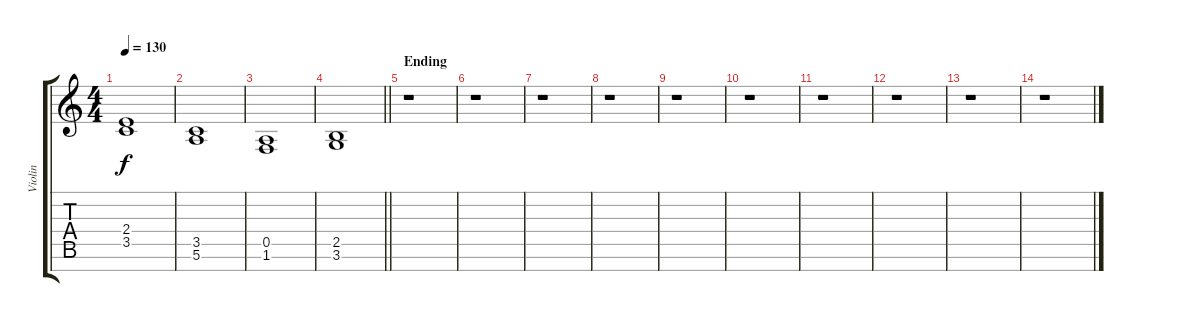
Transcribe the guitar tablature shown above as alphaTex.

\track ("Violin" "Violin") {instrument violin}
\staff {score tabs}
\tuning (E5 B4 G4 D4 A3 E3 B2) {hide}
\ts (4 4)
\tempo 130
\clef g2
\ks c
(2.4 3.5).1{dy f} |
(3.5 5.6).1 |
(0.5 1.6).1 |
\barLineRight lightlight
(2.5 3.6).1 |
\section ("" "Ending")
r.1 |
r.1 |
r.1 |
r.1 |
r.1 |
r.1 |
r.1 |
r.1 |
r.1 |
r.1
